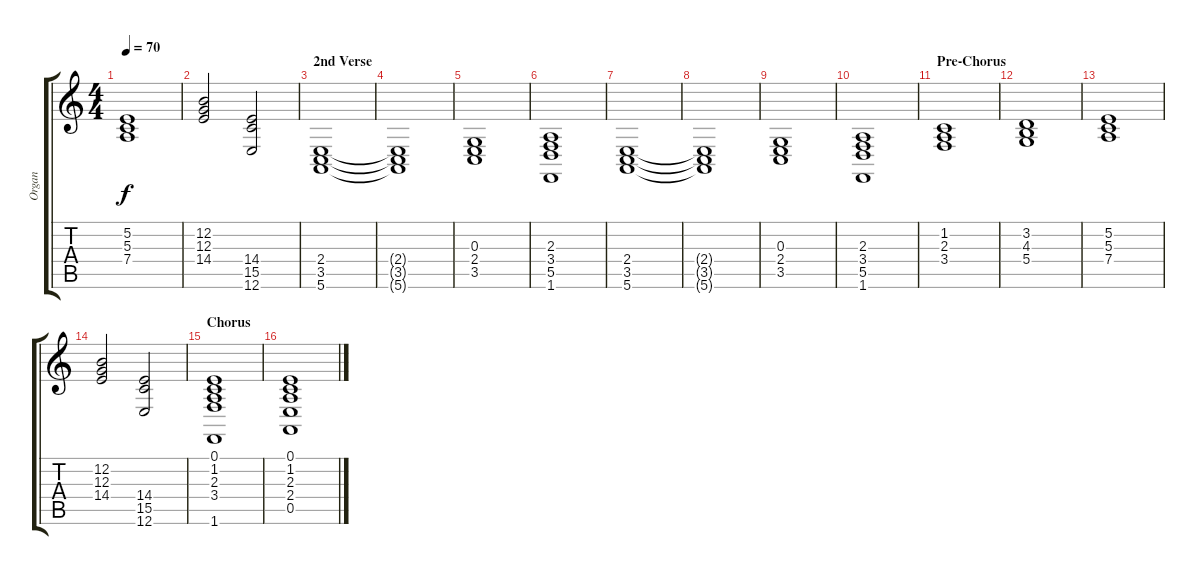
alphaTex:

\track ("Organ" "Organ") {instrument drawbarorgan}
\staff {score tabs}
\tuning (E4 B3 G3 D3 A2 E2) {hide}
\ts (4 4)
\tempo 70
\clef g2
\ks c
(5.2 5.3 7.4).1{dy f} |
(12.2 12.3 14.4).2 (14.4 15.5 12.6).2 |
\section ("" "2nd Verse")
(2.4 3.5 5.6).1{volume 6} |
(2.4{t} 3.5{t} 5.6{t}).1 |
(0.3 2.4 3.5).1 |
(2.3 3.4 5.5 1.6).1 |
(2.4 3.5 5.6).1{volume 6} |
(2.4{t} 3.5{t} 5.6{t}).1 |
(0.3 2.4 3.5).1 |
(2.3 3.4 5.5 1.6).1 |
\section ("" "Pre-Chorus")
(1.2 2.3 3.4).1 |
(3.2 4.3 5.4).1 |
(5.2 5.3 7.4).1 |
(12.2 12.3 14.4).2 (14.4 15.5 12.6).2 |
\section ("" "Chorus")
(0.1 1.2 2.3 3.4 1.6).1{volume 8 instrument rockorgan} |
(0.1 1.2 2.3 2.4 0.5).1
